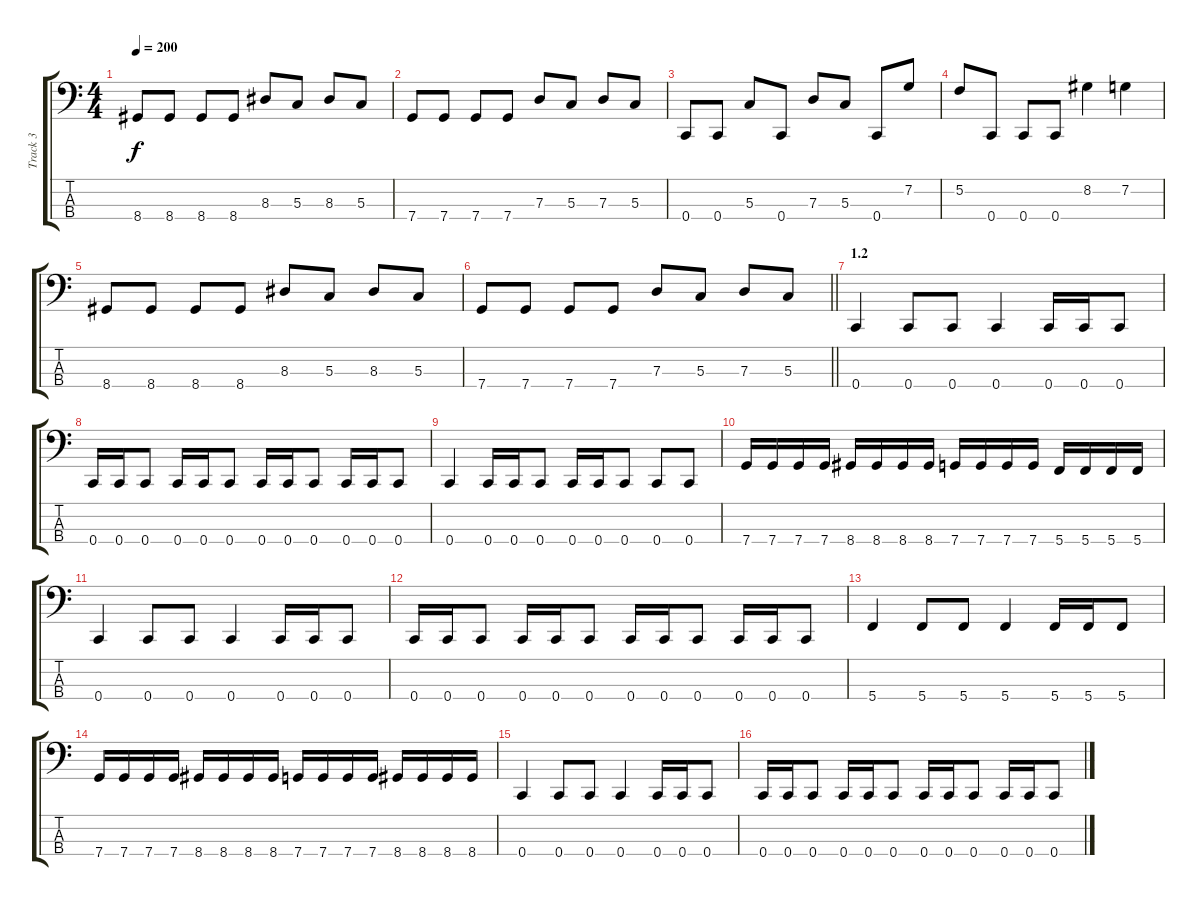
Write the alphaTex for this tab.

\track ("Track 3" "Track 3") {instrument electricbasspick}
\staff {score tabs}
\tuning (F2 C2 G1 C1) {hide}
\ts (4 4)
\tempo 200
\clef f4
\ks c
8.4.8{dy f} 8.4.8 8.4.8 8.4.8 8.3.8 5.3.8 8.3.8 5.3.8 |
7.4.8 7.4.8 7.4.8 7.4.8 7.3.8 5.3.8 7.3.8 5.3.8 |
0.4.8 0.4.8 5.3.8 0.4.8 7.3.8 5.3.8 0.4.8 7.2.8 |
5.2.8 0.4.8 0.4.8 0.4.8 8.2.4 7.2.4 |
8.4.8 8.4.8 8.4.8 8.4.8 8.3.8 5.3.8 8.3.8 5.3.8 |
\barLineRight lightlight
7.4.8 7.4.8 7.4.8 7.4.8 7.3.8 5.3.8 7.3.8 5.3.8 |
\section ("" "1.2")
0.4.4 0.4.8 0.4.8 0.4.4 0.4.16 0.4.16 0.4.8 |
0.4.16 0.4.16 0.4.8 0.4.16 0.4.16 0.4.8 0.4.16 0.4.16 0.4.8 0.4.16 0.4.16 0.4.8 |
0.4.4 0.4.16 0.4.16 0.4.8 0.4.16 0.4.16 0.4.8 0.4.8 0.4.8 |
7.4.16 7.4.16 7.4.16 7.4.16 8.4.16 8.4.16 8.4.16 8.4.16 7.4.16 7.4.16 7.4.16 7.4.16 5.4.16 5.4.16 5.4.16 5.4.16 |
0.4.4 0.4.8 0.4.8 0.4.4 0.4.16 0.4.16 0.4.8 |
0.4.16 0.4.16 0.4.8 0.4.16 0.4.16 0.4.8 0.4.16 0.4.16 0.4.8 0.4.16 0.4.16 0.4.8 |
5.4.4 5.4.8 5.4.8 5.4.4 5.4.16 5.4.16 5.4.8 |
7.4.16 7.4.16 7.4.16 7.4.16 8.4.16 8.4.16 8.4.16 8.4.16 7.4.16 7.4.16 7.4.16 7.4.16 8.4.16 8.4.16 8.4.16 8.4.16 |
0.4.4 0.4.8 0.4.8 0.4.4 0.4.16 0.4.16 0.4.8 |
0.4.16 0.4.16 0.4.8 0.4.16 0.4.16 0.4.8 0.4.16 0.4.16 0.4.8 0.4.16 0.4.16 0.4.8
